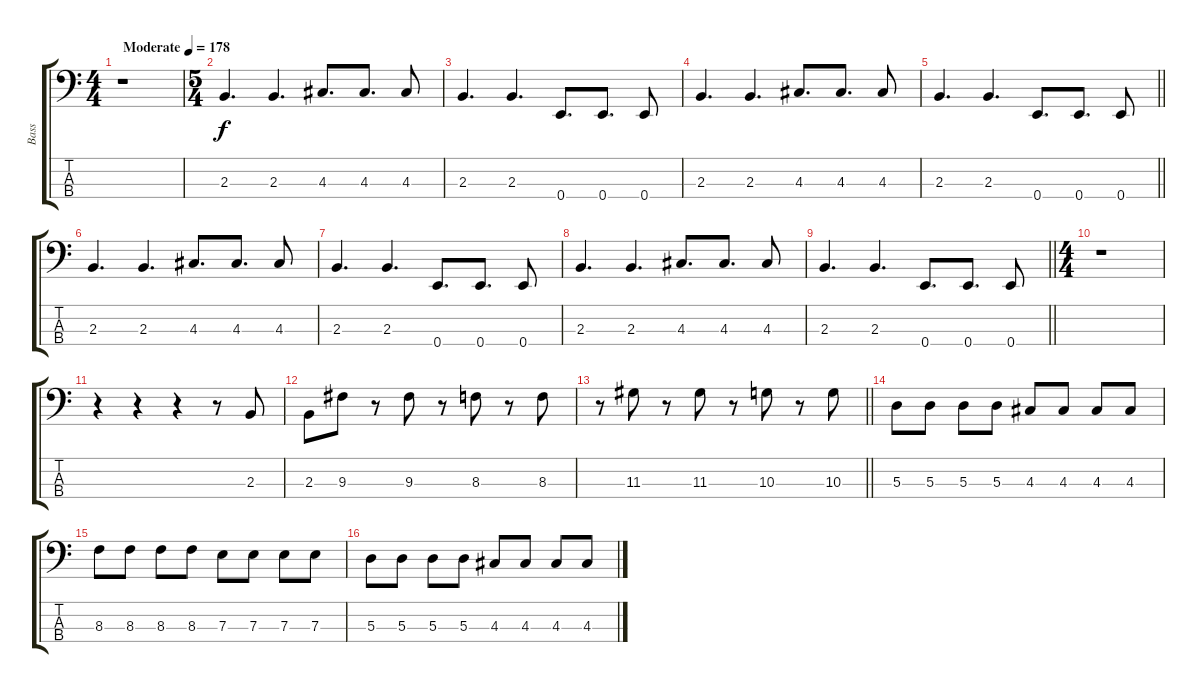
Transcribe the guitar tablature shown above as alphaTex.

\track ("Bass" "Bass") {instrument synthbass2}
\staff {score tabs}
\tuning (G2 D2 A1 E1) {hide}
\ts (4 4)
\tempo (178 "Moderate")
\clef f4
\ks c
r.1{dy f instrument synthbass2} |
\ts (5 4)
2.3.4{d} 2.3.4{d} 4.3.8{d} 4.3.8{d} 4.3.8 |
2.3.4{d} 2.3.4{d} 0.4.8{d} 0.4.8{d} 0.4.8 |
2.3.4{d} 2.3.4{d} 4.3.8{d} 4.3.8{d} 4.3.8 |
\barLineRight lightlight
2.3.4{d} 2.3.4{d} 0.4.8{d} 0.4.8{d} 0.4.8 |
2.3.4{d} 2.3.4{d} 4.3.8{d} 4.3.8{d} 4.3.8 |
2.3.4{d} 2.3.4{d} 0.4.8{d} 0.4.8{d} 0.4.8 |
2.3.4{d} 2.3.4{d} 4.3.8{d} 4.3.8{d} 4.3.8 |
\barLineRight lightlight
2.3.4{d} 2.3.4{d} 0.4.8{d} 0.4.8{d} 0.4.8 |
\ts (4 4)
r.1 |
r.4 r.4 r.4 r.8 2.3.8 |
2.3.8 9.3.8 r.8 9.3.8 r.8 8.3.8 r.8 8.3.8 |
\barLineRight lightlight
r.8 11.3.8 r.8 11.3.8 r.8 10.3.8 r.8 10.3.8 |
5.3.8 5.3.8 5.3.8 5.3.8 4.3.8 4.3.8 4.3.8 4.3.8 |
8.3.8 8.3.8 8.3.8 8.3.8 7.3.8 7.3.8 7.3.8 7.3.8 |
5.3.8 5.3.8 5.3.8 5.3.8 4.3.8 4.3.8 4.3.8 4.3.8
